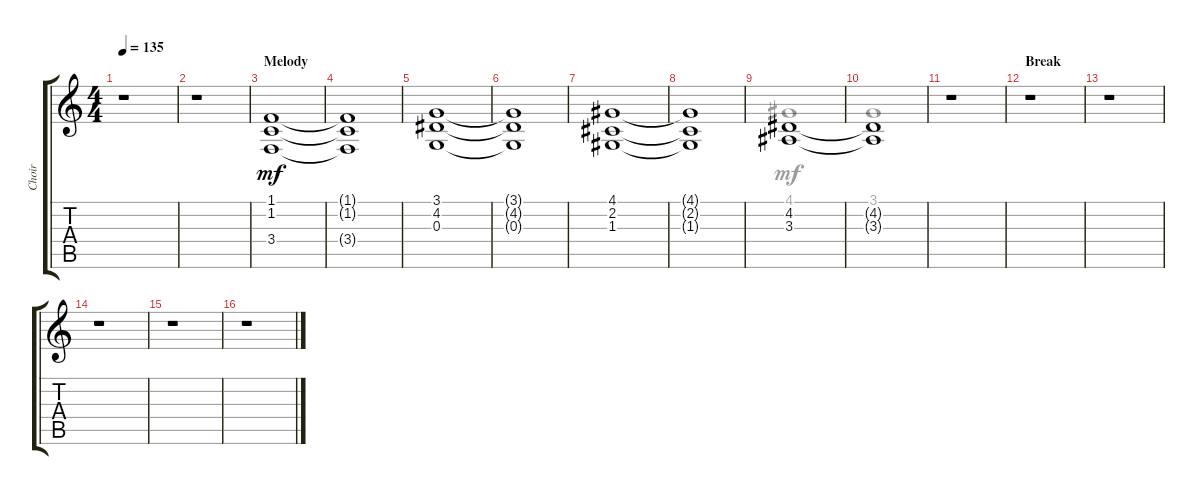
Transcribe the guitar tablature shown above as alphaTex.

\track ("Choir" "Choir") {instrument choiraahs}
\staff {score tabs}
\tuning (E4 B3 G3 D3 A2 E2) {hide}
\voice
\ts (4 4)
\tempo 135
\clef g2
\ks aminor
r.1{dy mf} |
r.1 |
\section ("" "Melody")
(1.1 1.2 3.4).1 |
(1.1{t} 1.2{t} 3.4{t}).1 |
(3.1 4.2 0.3).1 |
(3.1{t} 4.2{t} 0.3{t}).1 |
(4.1 2.2 1.3).1 |
(4.1{t} 2.2{t} 1.3{t}).1 |
(4.2 3.3).1 |
(4.2{t} 3.3{t}).1 |
r.1 |
\section ("" "Break")
r.1 |
r.1 |
r.1 |
r.1 |
r.1
\voice
\clef g2
\ottava regular
\simile none
\ks aminor
|
|
|
|
|
|
|
|
4.1.1 |
3.1.1 |
|
|
|
|
|
